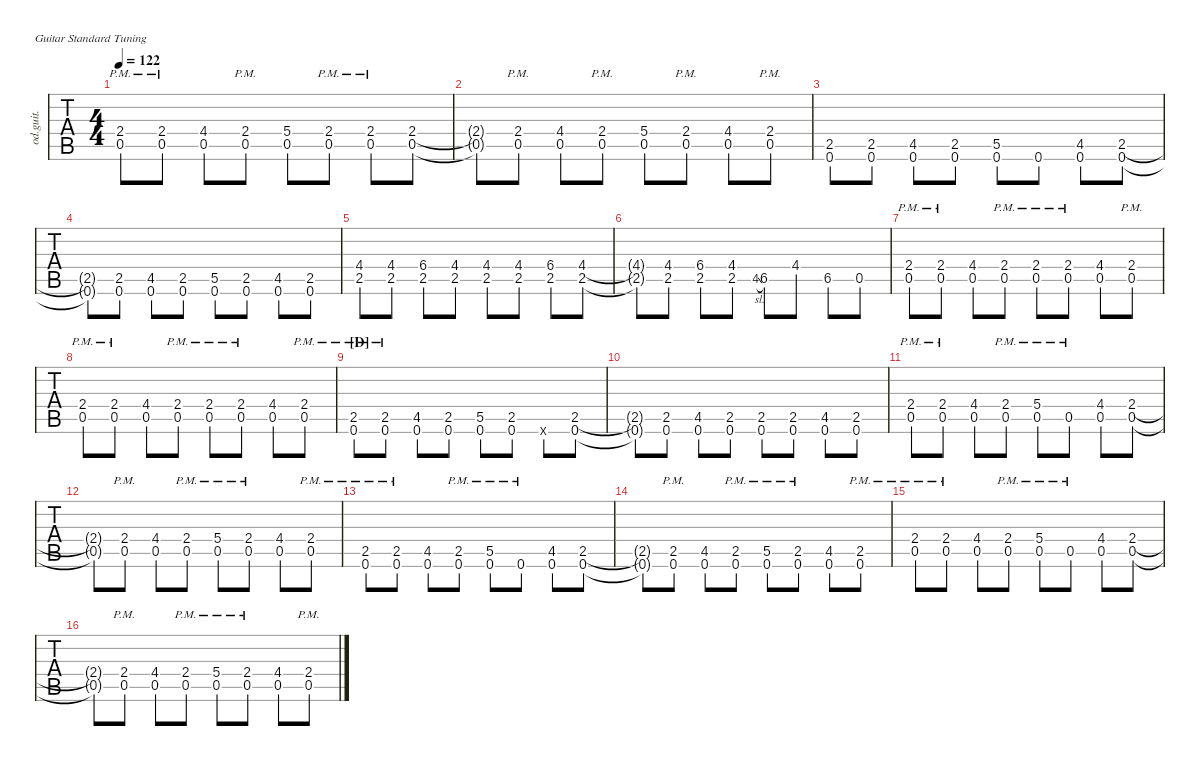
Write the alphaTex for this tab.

\defaultSystemsLayout 4
\hideDynamics
\bracketExtendMode nobrackets
\track ("1st guitar" "od.guit.") {defaultSystemsLayout 4 instrument overdrivenguitar}
\staff {tabs}
\tuning (E4 B3 G3 D3 A2 E2)
\ts (4 4)
\tempo 122
\clef g2
\ks c
(2.4{pm} 0.5{pm}).8{dy mf} (2.4{pm} 0.5{pm}).8 (4.4{acc #} 0.5).8 (2.4{pm} 0.5{pm}).8 (5.4 0.5).8{dy f} (0.5{pm} 2.4{pm}).8{dy mf} (2.4{pm} 0.5{pm}).8 (2.4 0.5).8 |
(2.4{t} 0.5{t}).8{dy f} (2.4{pm} 0.5{pm}).8{dy mf} (4.4{acc #} 0.5).8 (2.4{pm} 0.5{pm}).8 (5.4 0.5).8{dy f} (2.4{pm} 0.5{pm}).8{dy mf} (4.4{acc #} 0.5).8 (2.4{pm} 0.5).8 |
(2.5 0.6).8 (2.5 0.6).8 (4.5{acc #} 0.6).8 (2.5 0.6).8 (5.5 0.6).8{dy f} 0.6.8{dy mf} (4.5{acc #} 0.6).8 (2.5 0.6).8 |
(2.5{t} 0.6{t}).8{dy f} (2.5 0.6).8{dy mf} (4.5{acc #} 0.6).8 (2.5 0.6).8 (5.5 0.6).8{dy f} (2.5 0.6).8{dy mf} (4.5{acc #} 0.6).8 (2.5 0.6).8 |
(4.4{acc #} 2.5).8 (4.4{acc #} 2.5).8 (6.4{acc #} 2.5).8{dy f} (4.4{acc #} 2.5).8{dy mf} (4.4{acc #} 2.5).8 (4.4{acc #} 2.5).8 (6.4{acc #} 2.5).8 (4.4{acc #} 2.5).8 |
(4.4{t acc #} 2.5{t}).8 (4.4{acc #} 2.5).8 (6.4{acc #} 2.5).8{dy f} (4.4{acc #} 2.5).8{dy mf} 4.5{sl acc #}.8{gr} 6.5{acc #}.8 4.4{acc #}.8 6.5{acc #}.8 0.5.8 |
(2.4{pm} 0.5{pm}).8 (2.4{pm} 0.5{pm}).8 (4.4{acc #} 0.5).8 (2.4{pm} 0.5{pm}).8 (2.4{pm} 0.5{pm}).8{dy f} (0.5{pm} 2.4{pm}).8{dy mf} (4.4{acc #} 0.5).8 (2.4 0.5{pm}).8 |
(2.4{pm} 0.5{pm}).8 (2.4{pm} 0.5{pm}).8 (4.4{acc #} 0.5).8 (2.4{pm} 0.5{pm}).8 (2.4{pm} 0.5{pm}).8{dy f} (0.5{pm} 2.4{pm}).8{dy mf} (4.4{acc #} 0.5).8 (2.4 0.5{pm}).8 |
\section ("D" "")
(2.5{pm} 0.6{pm}).8 (2.5{pm} 0.6{pm}).8 (4.5{acc #} 0.6).8 (2.5 0.6).8 (5.5 0.6).8{dy f} (0.6 2.5).8{dy mf} 0.6{x}.8 (2.5 0.6).8 |
(2.5{t} 0.6{t}).8{dy f} (2.5 0.6).8{dy mf} (4.5{acc #} 0.6).8 (2.5 0.6).8 (2.5 0.6).8{dy f} (2.5 0.6).8{dy mf} (4.5{acc #} 0.6).8 (2.5 0.6).8 |
(2.4{pm} 0.5{pm}).8 (2.4{pm} 0.5{pm}).8 (4.4{acc #} 0.5).8 (2.4{pm} 0.5{pm}).8 (5.4{pm} 0.5{pm}).8{dy f} 0.5{pm}.8{dy mf} (4.4{acc #} 0.5).8 (2.4 0.5).8 |
(2.4{t} 0.5{t}).8{dy f} (2.4 0.5{pm}).8{dy mf} (4.4{acc #} 0.5).8 (2.4{pm} 0.5{pm}).8 (5.4{pm} 0.5{pm}).8{dy f} (2.4{pm} 0.5{pm}).8{dy mf} (4.4{acc #} 0.5).8 (2.4{pm} 0.5).8 |
(2.5{pm} 0.6{pm}).8 (2.5{pm} 0.6{pm}).8 (4.5{acc #} 0.6).8 (2.5{pm} 0.6{pm}).8 (5.5{pm} 0.6{pm}).8{dy f} 0.6{pm}.8{dy mf} (4.5{acc #} 0.6).8 (2.5 0.6).8 |
(2.5{t} 0.6{t}).8{dy f} (2.5{pm} 0.6).8{dy mf} (4.5{acc #} 0.6).8 (2.5{pm} 0.6{pm}).8 (5.5{pm} 0.6{pm}).8{dy f} (2.5{pm} 0.6{pm}).8{dy mf} (4.5{acc #} 0.6).8 (2.5{pm} 0.6{pm}).8 |
(2.4{pm} 0.5{pm}).8 (2.4{pm} 0.5{pm}).8 (4.4{acc #} 0.5).8 (2.4{pm} 0.5{pm}).8 (5.4{pm} 0.5{pm}).8{dy f} 0.5{pm}.8{dy mf} (4.4{acc #} 0.5).8 (2.4 0.5).8 |
(2.4{t} 0.5{t}).8{dy f} (2.4 0.5{pm}).8{dy mf} (4.4{acc #} 0.5).8 (2.4{pm} 0.5{pm}).8 (5.4{pm} 0.5{pm}).8{dy f} (2.4{pm} 0.5{pm}).8{dy mf} (4.4{acc #} 0.5).8 (2.4 0.5{pm}).8
